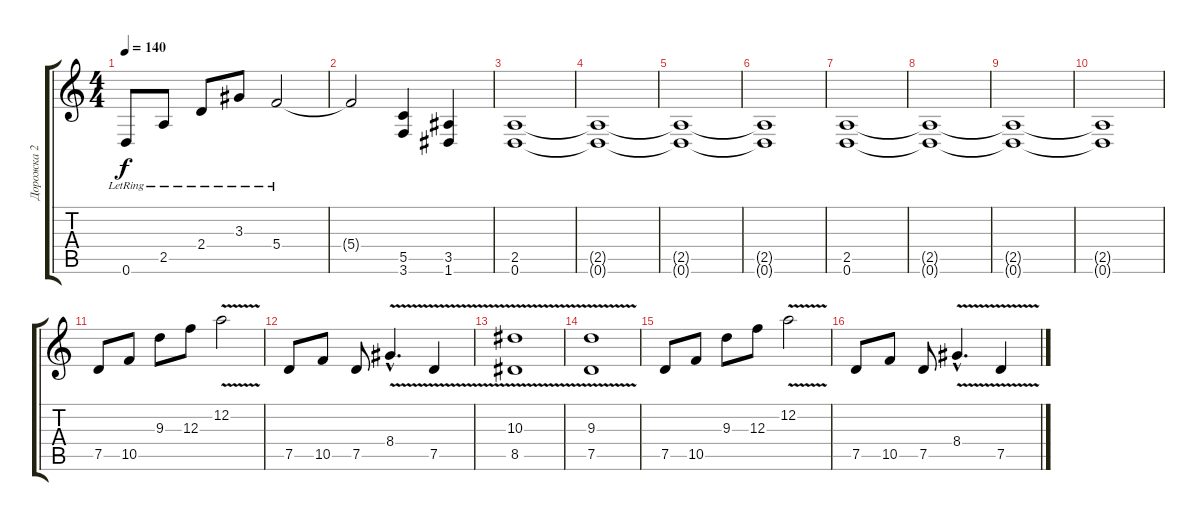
\track ("Дорожка 2" "Дорожка 2") {instrument distortionguitar}
\staff {score tabs}
\tuning (D4 A3 F3 C3 G2 D2) {hide}
\ts (4 4)
\tempo 140
\clef g2
\ks c
0.6{lr}.8{dy f} 2.5{lr}.8 2.4{lr}.8 3.3{lr}.8 5.4{lr}.2 |
5.4{t}.2 (5.5 3.6).4{instrument distortionguitar} (3.5 1.6).4 |
(2.5 0.6).1 |
(2.5{t} 0.6{t}).1{volume 12} |
(2.5{t} 0.6{t}).1{volume 6} |
(2.5{t} 0.6{t}).1{volume 3} |
(2.5 0.6).1{volume 16} |
(2.5{t} 0.6{t}).1{volume 12} |
(2.5{t} 0.6{t}).1{volume 6} |
(2.5{t} 0.6{t}).1{volume 3} |
7.5.8{volume 16 instrument distortionguitar} 10.5.8 9.3.8 12.3.8 12.2{v}.2 |
7.5.8 10.5.8 7.5.8 8.4{v hac}.4{d} 7.5{v}.4 |
(10.3{v} 8.5{v}).1 |
(9.3{v} 7.5{v}).1 |
7.5.8{instrument distortionguitar} 10.5.8 9.3.8 12.3.8 12.2{v}.2 |
7.5.8 10.5.8 7.5.8 8.4{v hac}.4{d} 7.5{v}.4
